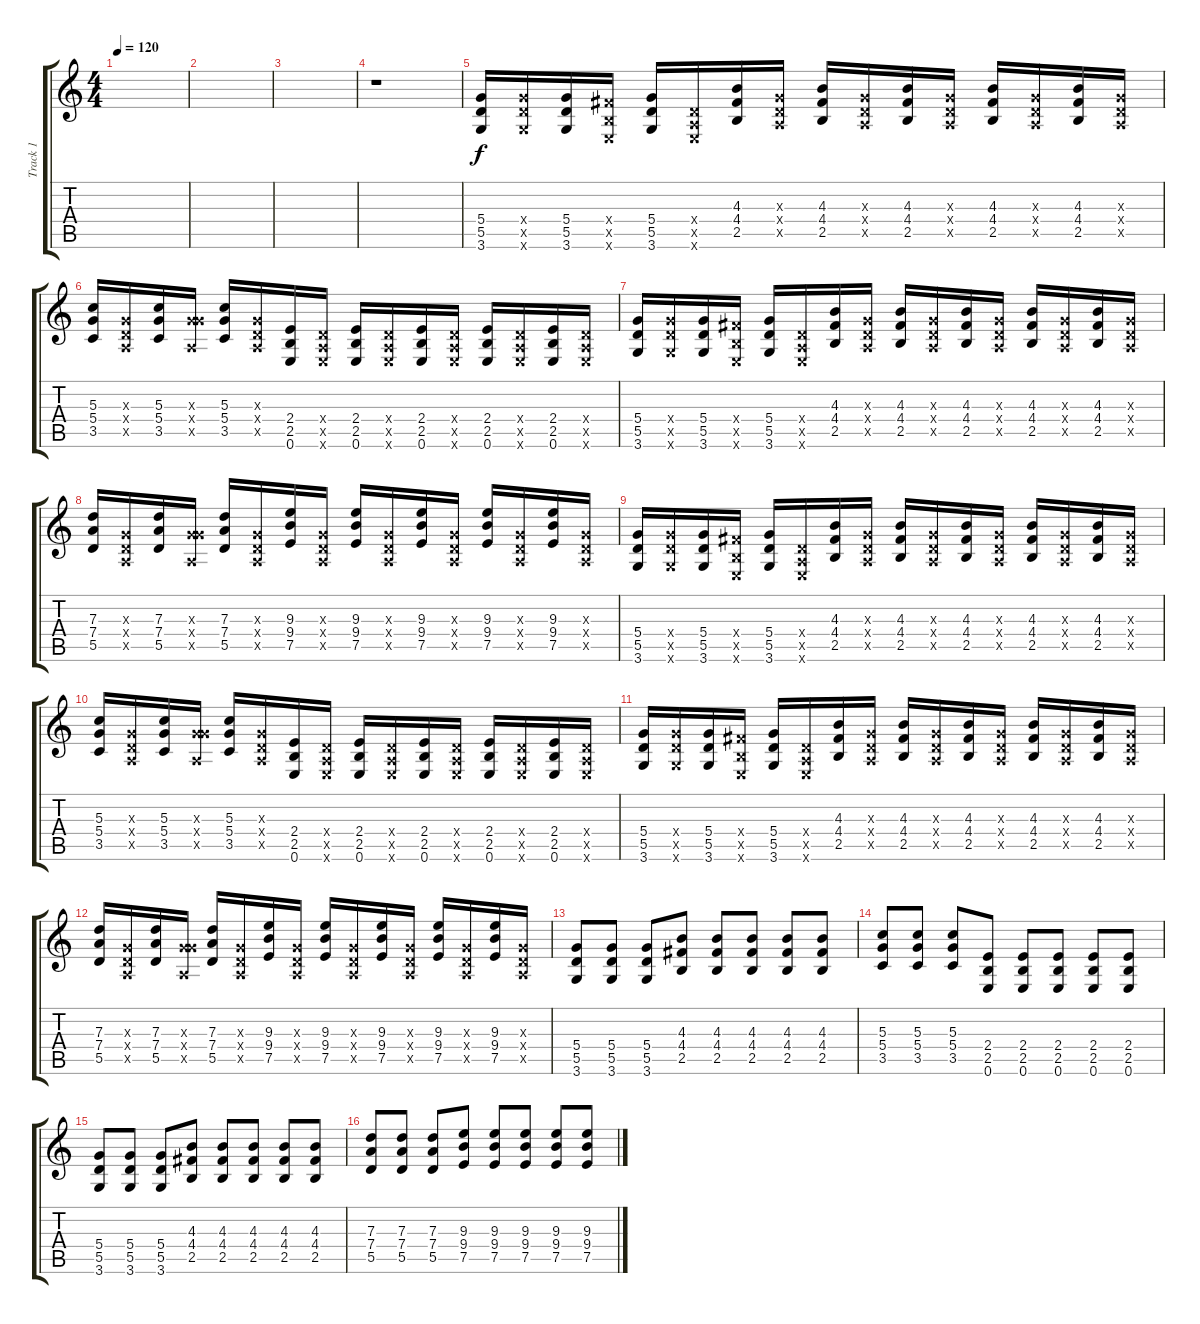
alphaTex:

\track ("Track 1" "Track 1") {instrument distortionguitar}
\staff {score tabs}
\tuning (E4 B3 G3 D3 A2 E2) {hide}
\ts (4 4)
\tempo 120
\clef g2
\ks c
|
|
|
r.1 |
(5.4 5.5 3.6).16 (5.4{x} 5.5{x} 3.6{x}).16 (5.4 5.5 3.6).16 (4.4{x} 2.5{x} 0.6{x}).16 (5.4 5.5 3.6).16 (0.4{x} 0.5{x} 0.6{x}).16 (4.3 4.4 2.5).16 (0.3{x} 0.4{x} 0.5{x}).16 (4.3 4.4 2.5).16 (0.3{x} 0.4{x} 0.5{x}).16 (4.3 4.4 2.5).16 (0.3{x} 0.4{x} 0.5{x}).16 (4.3 4.4 2.5).16 (0.3{x} 0.4{x} 0.5{x}).16 (4.3 4.4 2.5).16 (0.3{x} 0.4{x} 0.5{x}).16 |
(5.3 5.4 3.5).16 (0.3{x} 0.4{x} 0.5{x}).16 (5.3 5.4 3.5).16 (0.3{x} 5.4{x} 0.5{x}).16 (5.3 5.4 3.5).16 (0.3{x} 0.4{x} 0.5{x}).16 (2.4 2.5 0.6).16 (0.4{x} 0.5{x} 0.6{x}).16 (2.4 2.5 0.6).16 (0.4{x} 0.5{x} 0.6{x}).16 (2.4 2.5 0.6).16 (0.4{x} 0.5{x} 0.6{x}).16 (2.4 2.5 0.6).16 (0.4{x} 0.5{x} 0.6{x}).16 (2.4 2.5 0.6).16 (0.4{x} 0.5{x} 0.6{x}).16 |
(5.4 5.5 3.6).16 (5.4{x} 5.5{x} 3.6{x}).16 (5.4 5.5 3.6).16 (4.4{x} 2.5{x} 0.6{x}).16 (5.4 5.5 3.6).16 (0.4{x} 0.5{x} 0.6{x}).16 (4.3 4.4 2.5).16 (0.3{x} 0.4{x} 0.5{x}).16 (4.3 4.4 2.5).16 (0.3{x} 0.4{x} 0.5{x}).16 (4.3 4.4 2.5).16 (0.3{x} 0.4{x} 0.5{x}).16 (4.3 4.4 2.5).16 (0.3{x} 0.4{x} 0.5{x}).16 (4.3 4.4 2.5).16 (0.3{x} 0.4{x} 0.5{x}).16 |
(7.3 7.4 5.5).16 (0.3{x} 0.4{x} 0.5{x}).16 (7.3 7.4 5.5).16 (0.3{x} 5.4{x} 0.5{x}).16 (7.3 7.4 5.5).16 (0.3{x} 0.4{x} 0.5{x}).16 (9.3 9.4 7.5).16 (0.3{x} 0.4{x} 0.5{x}).16 (9.3 9.4 7.5).16 (0.3{x} 0.4{x} 0.5{x}).16 (9.3 9.4 7.5).16 (0.3{x} 0.4{x} 0.5{x}).16 (9.3 9.4 7.5).16 (0.3{x} 0.4{x} 0.5{x}).16 (9.3 9.4 7.5).16 (0.3{x} 0.4{x} 0.5{x}).16 |
(5.4 5.5 3.6).16 (5.4{x} 5.5{x} 3.6{x}).16 (5.4 5.5 3.6).16 (4.4{x} 2.5{x} 0.6{x}).16 (5.4 5.5 3.6).16 (0.4{x} 0.5{x} 0.6{x}).16 (4.3 4.4 2.5).16 (0.3{x} 0.4{x} 0.5{x}).16 (4.3 4.4 2.5).16 (0.3{x} 0.4{x} 0.5{x}).16 (4.3 4.4 2.5).16 (0.3{x} 0.4{x} 0.5{x}).16 (4.3 4.4 2.5).16 (0.3{x} 0.4{x} 0.5{x}).16 (4.3 4.4 2.5).16 (0.3{x} 0.4{x} 0.5{x}).16 |
(5.3 5.4 3.5).16 (0.3{x} 0.4{x} 0.5{x}).16 (5.3 5.4 3.5).16 (0.3{x} 5.4{x} 0.5{x}).16 (5.3 5.4 3.5).16 (0.3{x} 0.4{x} 0.5{x}).16 (2.4 2.5 0.6).16 (0.4{x} 0.5{x} 0.6{x}).16 (2.4 2.5 0.6).16 (0.4{x} 0.5{x} 0.6{x}).16 (2.4 2.5 0.6).16 (0.4{x} 0.5{x} 0.6{x}).16 (2.4 2.5 0.6).16 (0.4{x} 0.5{x} 0.6{x}).16 (2.4 2.5 0.6).16 (0.4{x} 0.5{x} 0.6{x}).16 |
(5.4 5.5 3.6).16 (5.4{x} 5.5{x} 3.6{x}).16 (5.4 5.5 3.6).16 (4.4{x} 2.5{x} 0.6{x}).16 (5.4 5.5 3.6).16 (0.4{x} 0.5{x} 0.6{x}).16 (4.3 4.4 2.5).16 (0.3{x} 0.4{x} 0.5{x}).16 (4.3 4.4 2.5).16 (0.3{x} 0.4{x} 0.5{x}).16 (4.3 4.4 2.5).16 (0.3{x} 0.4{x} 0.5{x}).16 (4.3 4.4 2.5).16 (0.3{x} 0.4{x} 0.5{x}).16 (4.3 4.4 2.5).16 (0.3{x} 0.4{x} 0.5{x}).16 |
(7.3 7.4 5.5).16 (0.3{x} 0.4{x} 0.5{x}).16 (7.3 7.4 5.5).16 (0.3{x} 5.4{x} 0.5{x}).16 (7.3 7.4 5.5).16 (0.3{x} 0.4{x} 0.5{x}).16 (9.3 9.4 7.5).16 (0.3{x} 0.4{x} 0.5{x}).16 (9.3 9.4 7.5).16 (0.3{x} 0.4{x} 0.5{x}).16 (9.3 9.4 7.5).16 (0.3{x} 0.4{x} 0.5{x}).16 (9.3 9.4 7.5).16 (0.3{x} 0.4{x} 0.5{x}).16 (9.3 9.4 7.5).16 (0.3{x} 0.4{x} 0.5{x}).16 |
(5.4 5.5 3.6).8 (5.4 5.5 3.6).8 (5.4 5.5 3.6).8 (4.3 4.4 2.5).8 (4.3 4.4 2.5).8 (4.3 4.4 2.5).8 (4.3 4.4 2.5).8 (4.3 4.4 2.5).8 |
(5.3 5.4 3.5).8 (5.3 5.4 3.5).8 (5.3 5.4 3.5).8 (2.4 2.5 0.6).8 (2.4 2.5 0.6).8 (2.4 2.5 0.6).8 (2.4 2.5 0.6).8 (2.4 2.5 0.6).8 |
(5.4 5.5 3.6).8 (5.4 5.5 3.6).8 (5.4 5.5 3.6).8 (4.3 4.4 2.5).8 (4.3 4.4 2.5).8 (4.3 4.4 2.5).8 (4.3 4.4 2.5).8 (4.3 4.4 2.5).8 |
(7.3 7.4 5.5).8 (7.3 7.4 5.5).8 (7.3 7.4 5.5).8 (9.3 9.4 7.5).8 (9.3 9.4 7.5).8 (9.3 9.4 7.5).8 (9.3 9.4 7.5).8 (9.3 9.4 7.5).8
